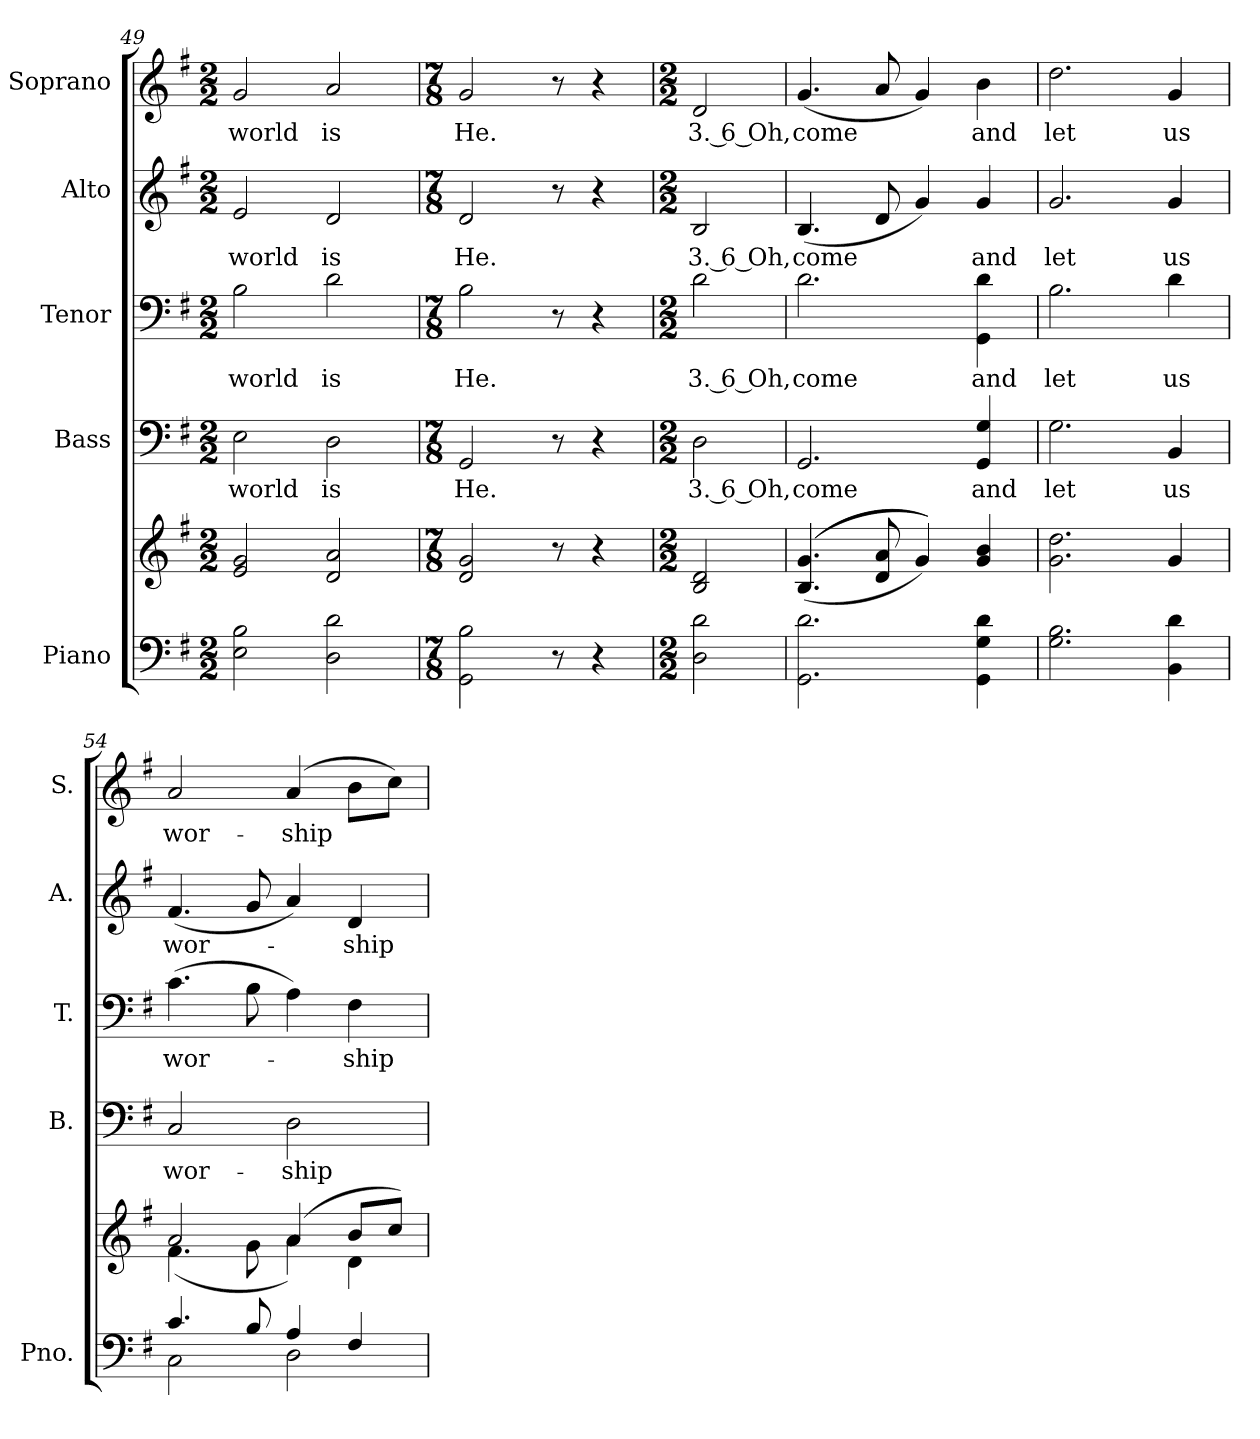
**kern	**kern	**kern	**text	**kern	**text	**kern	**text	**kern	**text
*part5	*part5	*part4	*part4	*part3	*part3	*part2	*part2	*part1	*part1
*staff6	*staff5	*staff4	*staff4	*staff3	*staff3	*staff2	*staff2	*staff1	*staff1
*I"Piano	*	*I"Bass	*	*I"Tenor	*	*I"Alto	*	*I"Soprano	*
*I'Pno.	*	*I'B.	*	*I'T.	*	*I'A.	*	*I'S.	*
!!LO:PB:g=z
*clefF4	*clefG2	*clefF4	*	*clefF4	*	*clefG2	*	*clefG2	*
*k[f#]	*k[f#]	*k[f#]	*	*k[f#]	*	*k[f#]	*	*k[f#]	*
*G:	*G:	*G:	*	*G:	*	*G:	*	*G:	*
*M2/2	*M2/2	*M2/2	*	*M2/2	*	*M2/2	*	*M2/2	*
=49	=49	=49	=49	=49	=49	=49	=49	=49	=49
!	!	!	!LO:LY:b:color=#000000	!	!	!	!	!	!
!	!	!	!	!	!LO:LY:b:color=#000000	!	!	!	!
!	!	!	!	!	!	!	!LO:LY:b:color=#000000	!	!
!	!	!	!	!	!	!	!	!	!LO:LY:b:color=#000000
2Ei\ 2Bi	2ei/ 2gi	2Ei\	world	2Bi\	world	2ei/	world	2gi/	world
!	!	!	!LO:LY:b:color=#000000	!	!	!	!	!	!
!	!	!	!	!	!LO:LY:b:color=#000000	!	!	!	!
!	!	!	!	!	!	!	!LO:LY:b:color=#000000	!	!
!	!	!	!	!	!	!	!	!	!LO:LY:b:color=#000000
2Di\ 2di	2di/ 2ai	2Di\	is	2di\	is	2di/	is	2ai/	is
=50	=50	=50	=50	=50	=50	=50	=50	=50	=50
*M7/8	*M7/8	*M7/8	*	*M7/8	*	*M7/8	*	*M7/8	*
!	!	!	!LO:LY:b:color=#000000	!	!	!	!	!	!
!	!	!	!	!	!LO:LY:b:color=#000000	!	!	!	!
!	!	!	!	!	!	!	!LO:LY:b:color=#000000	!	!
!	!	!	!	!	!	!	!	!	!LO:LY:b:color=#000000
2GGi\ 2Bi	2di/ 2gi	2GGi/	He.	2Bi\	He.	2di/	He.	2gi/	He.
8r	8r	8r	.	8r	.	8r	.	8r	.
4r	4r	4r	.	4r	.	4r	.	4r	.
=51	=51	=51	=51	=51	=51	=51	=51	=51	=51
*M2/2	*M2/2	*M2/2	*	*M2/2	*	*M2/2	*	*M2/2	*
!	!	!	!LO:LY:b:color=#000000	!	!	!	!	!	!
!	!	!	!	!	!LO:LY:b:color=#000000	!	!	!	!
!	!	!	!	!	!	!	!LO:LY:b:color=#000000	!	!
!	!	!	!	!	!	!	!	!	!LO:LY:b:color=#000000
2Di\ 2di	2Bi/ 2di	2Di\	3. 6 Oh,	2di\	3. 6 Oh,	2Bi/	3. 6 Oh,	2di/	3. 6 Oh,
=52	=52	=52	=52	=52	=52	=52	=52	=52	=52
!	!	!	!LO:LY:b:color=#000000	!	!	!	!	!	!
!	!	!	!	!	!LO:LY:b:color=#000000	!	!	!	!
!	!	!	!	!	!	!	!LO:LY:b:color=#000000	!	!
!	!	!	!	!	!	!	!	!	!LO:LY:b:color=#000000
2.GGi\ 2.di	(((4.Bi/ 4.gi	2.GGi/	come	2.di\	come	(4.Bi/	come	(4.gi/	come
.	8di/ 8ai	.	.	.	.	8di/	.	8ai/	.
.	4gi/)))	.	.	.	.	4gi/)	.	4gi/)	.
!	!	!	!LO:LY:b:color=#000000	!	!	!	!	!	!
!	!	!	!	!	!LO:LY:b:color=#000000	!	!	!	!
!	!	!	!	!	!	!	!LO:LY:b:color=#000000	!	!
!	!	!	!	!	!	!	!	!	!LO:LY:b:color=#000000
4GGi\ 4Gi 4di	4gi/ 4bi	4GGi/ 4Gi	and	4GGi\ 4di	and	4gi/	and	4bi\	and
!!LO:PB:g=z
=53	=53	=53	=53	=53	=53	=53	=53	=53	=53
!	!	!	!LO:LY:b:color=#000000	!	!	!	!	!	!
!	!	!	!	!	!LO:LY:b:color=#000000	!	!	!	!
!	!	!	!	!	!	!	!LO:LY:b:color=#000000	!	!
!	!	!	!	!	!	!	!	!	!LO:LY:b:color=#000000
2.Gi\ 2.Bi	2.gi\ 2.ddi	2.Gi\	let	2.Bi\	let	2.gi/	let	2.ddi\	let
!	!	!	!LO:LY:b:color=#000000	!	!	!	!	!	!
!	!	!	!	!	!LO:LY:b:color=#000000	!	!	!	!
!	!	!	!	!	!	!	!LO:LY:b:color=#000000	!	!
!	!	!	!	!	!	!	!	!	!LO:LY:b:color=#000000
4BBi\ 4di	4gi/	4BBi/	us	4di\	us	4gi/	us	4gi/	us
=54	=54	=54	=54	=54	=54	=54	=54	=54	=54
*^	*^	*	*	*	*	*	*	*	*
!	!	!	!	!	!LO:LY:b:color=#000000	!	!	!	!	!	!
!	!	!	!	!	!	!	!LO:LY:b:color=#000000	!	!	!	!
!	!	!	!	!	!	!	!	!	!LO:LY:b:color=#000000	!	!
!	!	!	!	!	!	!	!	!	!	!	!LO:LY:b:color=#000000
4.ci/	2Ci\	2ai/	(4.f#i\	2Ci/	wor-	(4.ci\	wor-	(4.f#i/	wor-	2ai/	wor-
8Bi/	.	.	8gi\	.	.	8Bi\	.	8gi/	.	.	.
!	!	!	!	!	!LO:LY:b:color=#000000	!	!	!	!	!	!
!	!	!	!	!	!	!	!	!	!	!	!LO:LY:b:color=#000000
4Ai/	2Di\	(4ai/	4ai\)	2Di\	-ship	4Ai\)	.	4ai/)	.	(4ai/	-ship
!	!	!	!	!	!	!	!LO:LY:b:color=#000000	!	!	!	!
!	!	!	!	!	!	!	!	!	!LO:LY:b:color=#000000	!	!
4F#i/	.	8bi/L	4di\	.	.	4F#i\	-ship	4di/	-ship	8bi\L	.
.	.	8cci/J)	.	.	.	.	.	.	.	8cci\J)	.
*v	*v	*	*	*	*	*	*	*	*	*	*
*	*v	*v	*	*	*	*	*	*	*	*
=	=	=	=	=	=	=	=	=	=
*-	*-	*-	*-	*-	*-	*-	*-	*-	*-
